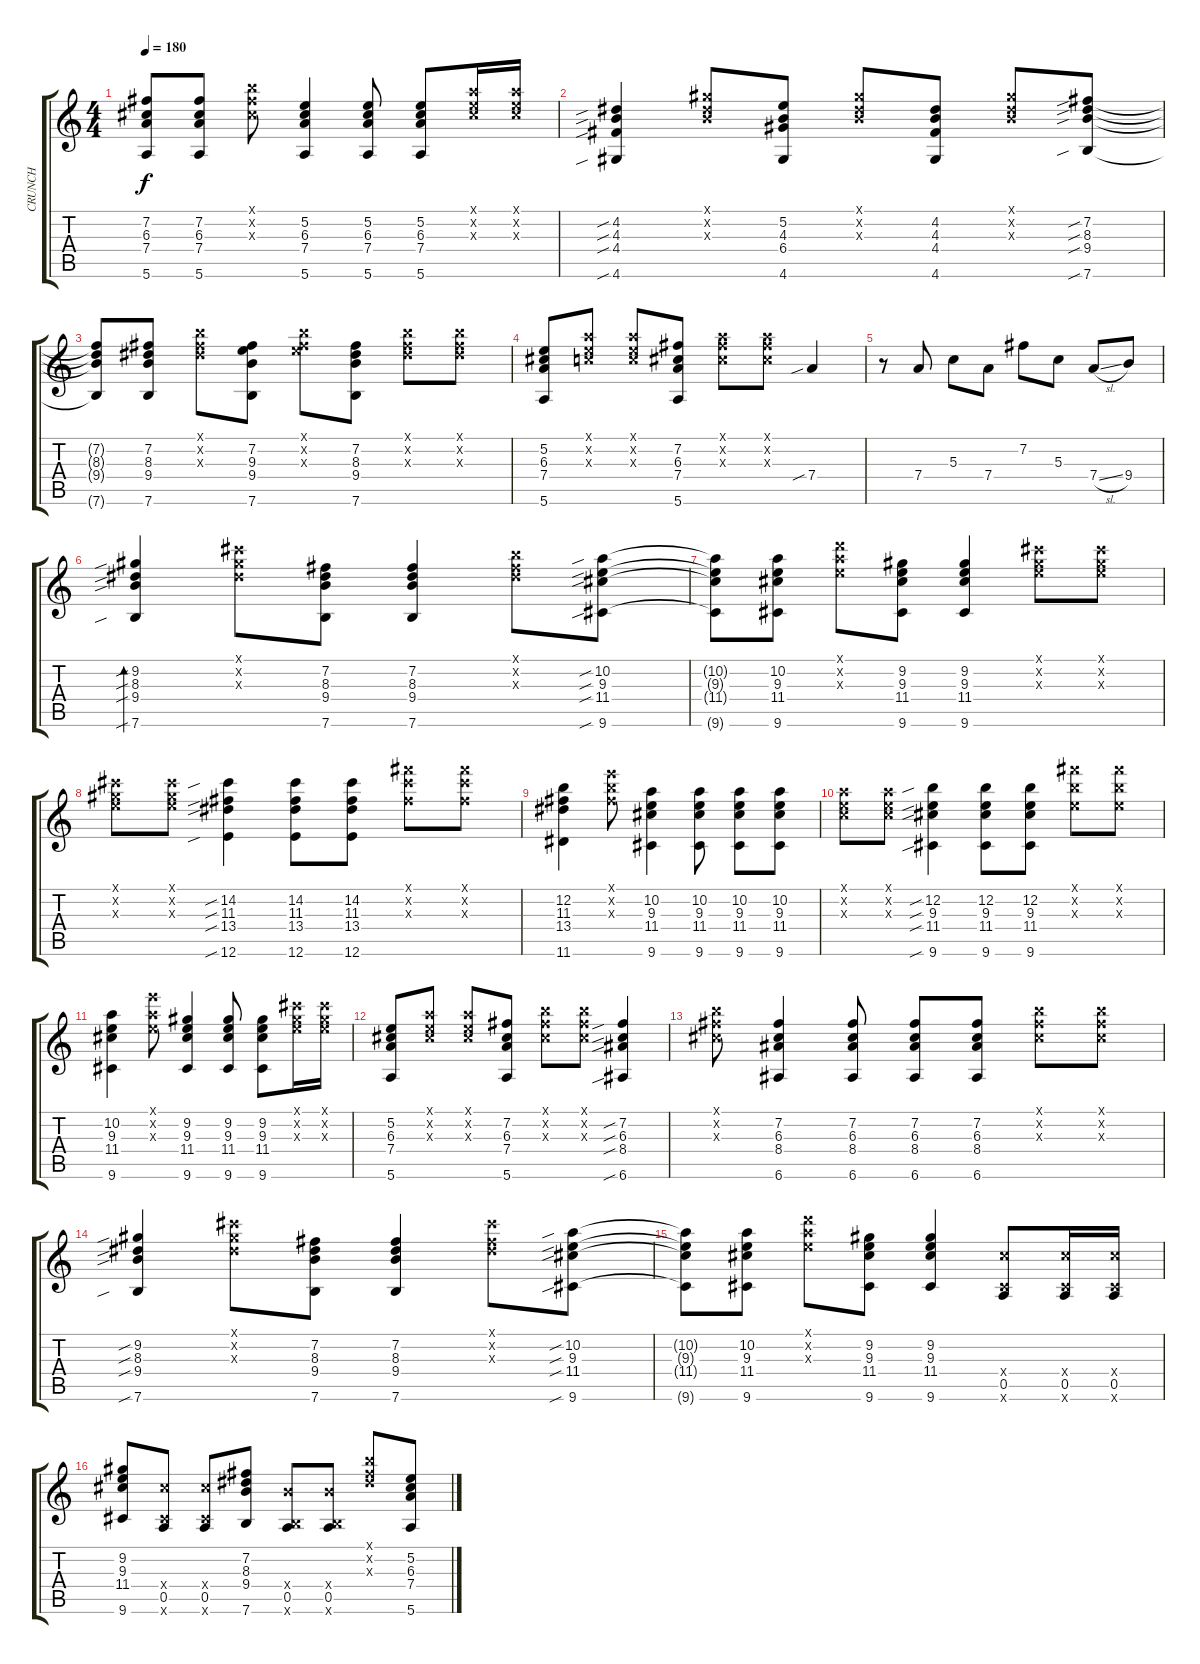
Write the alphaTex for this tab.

\track ("CRUNCH" "CRUNCH") {instrument overdrivenguitar}
\staff {score tabs}
\tuning (E4 B3 G3 D3 A2 E2) {hide}
\ts (4 4)
\tempo 180
\clef g2
\ks c
(7.2{t} 6.3{t} 7.4{t} 5.6{t}).8{dy f} (7.2 6.3 7.4 5.6).8 (7.1{x} 7.2{x} 6.3{x}).8 (5.2 6.3 7.4 5.6).4 (5.2 6.3 7.4 5.6).8 (5.2 6.3 7.4 5.6).8 (5.1{x} 5.2{x} 6.3{x}).16 (5.1{x} 5.2{x} 6.3{x}).16 |
(4.2{sib} 4.3{sib} 4.4{sib} 4.6{sib}).4 (4.1{x} 4.2{x} 4.3{x}).8 (5.2 4.3 6.4 4.6).8 (4.1{x} 4.2{x} 4.3{x}).8 (4.2 4.3 4.4 4.6).8 (4.1{x} 4.2{x} 4.3{x}).8 (7.2{sib} 8.3{sib} 9.4{sib} 7.6{sib}).8 |
(7.2{t} 8.3{t} 9.4{t} 7.6{t}).8 (7.2 8.3 9.4 7.6).8 (7.1{x} 7.2{x} 8.3{x}).8 (7.2 9.3 9.4 7.6).8 (7.1{x} 7.2{x} 9.3{x}).8 (7.2 8.3 9.4 7.6).8 (7.1{x} 7.2{x} 8.3{x}).8 (7.1{x} 7.2{x} 8.3{x}).8 |
(5.2 6.3 7.4 5.6).8 (5.1{x} 5.2{x} 5.3{x}).8 (5.1{x} 5.2{x} 5.3{x}).8 (7.2 6.3 7.4 5.6).8 (5.1{x} 7.2{x} 6.3{x}).8 (5.1{x} 7.2{x} 6.3{x}).8 7.4{sib}.4 |
r.8 7.4.8 5.3.8 7.4.8 7.2.8 5.3.8 7.4{sl}.8 9.4.8 |
(9.2{sib} 8.3{sib} 9.4{sib} 7.6{sib}).4{bd 30} (9.1{x} 9.2{x} 8.3{x}).8 (7.2 8.3 9.4 7.6).8 (7.2 8.3 9.4 7.6).4 (7.1{x} 7.2{x} 8.3{x}).8 (10.2{sib} 9.3{sib} 11.4{sib} 9.6{sib}).8 |
(10.2{t} 9.3{t} 11.4{t} 9.6{t}).8 (10.2 9.3 11.4 9.6).8 (10.1{x} 10.2{x} 9.3{x}).8 (9.2 9.3 11.4 9.6).8 (9.2 9.3 11.4 9.6).4 (9.1{x} 9.2{x} 9.3{x}).8 (9.1{x} 9.2{x} 9.3{x}).8 |
(9.1{x} 9.2{x} 9.3{x}).8 (9.1{x} 9.2{x} 9.3{x}).8 (14.2{sib} 11.3{sib} 13.4{sib} 12.6{sib}).4 (14.2 11.3 13.4 12.6).8 (14.2 11.3 13.4 12.6).8 (14.1{x} 14.2{x} 11.3{x}).8 (14.1{x} 14.2{x} 11.3{x}).8 |
(12.2 11.3 13.4 11.6).4 (12.1{x} 12.2{x} 11.3{x}).8 (10.2 9.3 11.4 9.6).4 (10.2 9.3 11.4 9.6).8 (10.2 9.3 11.4 9.6).8 (10.2 9.3 11.4 9.6).8 |
(5.1{x} 5.2{x} 5.3{x}).8 (5.1{x} 5.2{x} 5.3{x}).8 (12.2{sib} 9.3{sib} 11.4{sib} 9.6{sib}).4 (12.2 9.3 11.4 9.6).8 (12.2 9.3 11.4 9.6).8 (14.1{x} 12.2{x} 9.3{x}).8 (14.1{x} 12.2{x} 9.3{x}).8 |
(10.2 9.3 11.4 9.6).4 (12.1{x} 10.2{x} 9.3{x}).8 (9.2 9.3 11.4 9.6).4 (9.2 9.3 11.4 9.6).8 (9.2 9.3 11.4 9.6).8 (9.1{x} 9.2{x} 9.3{x}).16 (9.1{x} 9.2{x} 9.3{x}).16 |
(5.2 6.3 7.4 5.6).8 (5.1{x} 5.2{x} 6.3{x}).8 (5.1{x} 5.2{x} 6.3{x}).8 (7.2 6.3 7.4 5.6).8 (7.1{x} 7.2{x} 6.3{x}).8 (7.1{x} 7.2{x} 6.3{x}).8 (7.2{sib} 6.3{sib} 8.4{sib} 6.6{sib}).4 |
(7.1{x} 7.2{x} 6.3{x}).8 (7.2 6.3 8.4 6.6).4 (7.2 6.3 8.4 6.6).8 (7.2 6.3 8.4 6.6).8 (7.2 6.3 8.4 6.6).8 (7.1{x} 7.2{x} 6.3{x}).8 (7.1{x} 7.2{x} 6.3{x}).8 |
(9.2{sib} 8.3{sib} 9.4{sib} 7.6{sib}).4 (9.1{x} 9.2{x} 8.3{x}).8 (7.2 8.3 9.4 7.6).8 (7.2 8.3 9.4 7.6).4 (9.1{x} 7.2{x} 8.3{x}).8 (10.2{sib} 9.3{sib} 11.4{sib} 9.6{sib}).8 |
(10.2{t} 9.3{t} 11.4{t} 9.6{t}).8 (10.2 9.3 11.4 9.6).8 (10.1{x} 10.2{x} 9.3{x}).8 (9.2 9.3 11.4 9.6).8 (9.2 9.3 11.4 9.6).4 (11.4{x} 0.5 9.6{x}).8 (11.4{x} 0.5 9.6{x}).16 (11.4{x} 0.5 9.6{x}).16 |
(9.2 9.3 11.4 9.6).8 (11.4{x} 0.5 9.6{x}).8 (11.4{x} 0.5 9.6{x}).8 (7.2 8.3 9.4 7.6).8 (9.4{x} 0.5 7.6{x}).8 (9.4{x} 0.5 7.6{x}).8 (7.1{x} 7.2{x} 8.3{x}).8 (5.2 6.3 7.4 5.6).8
